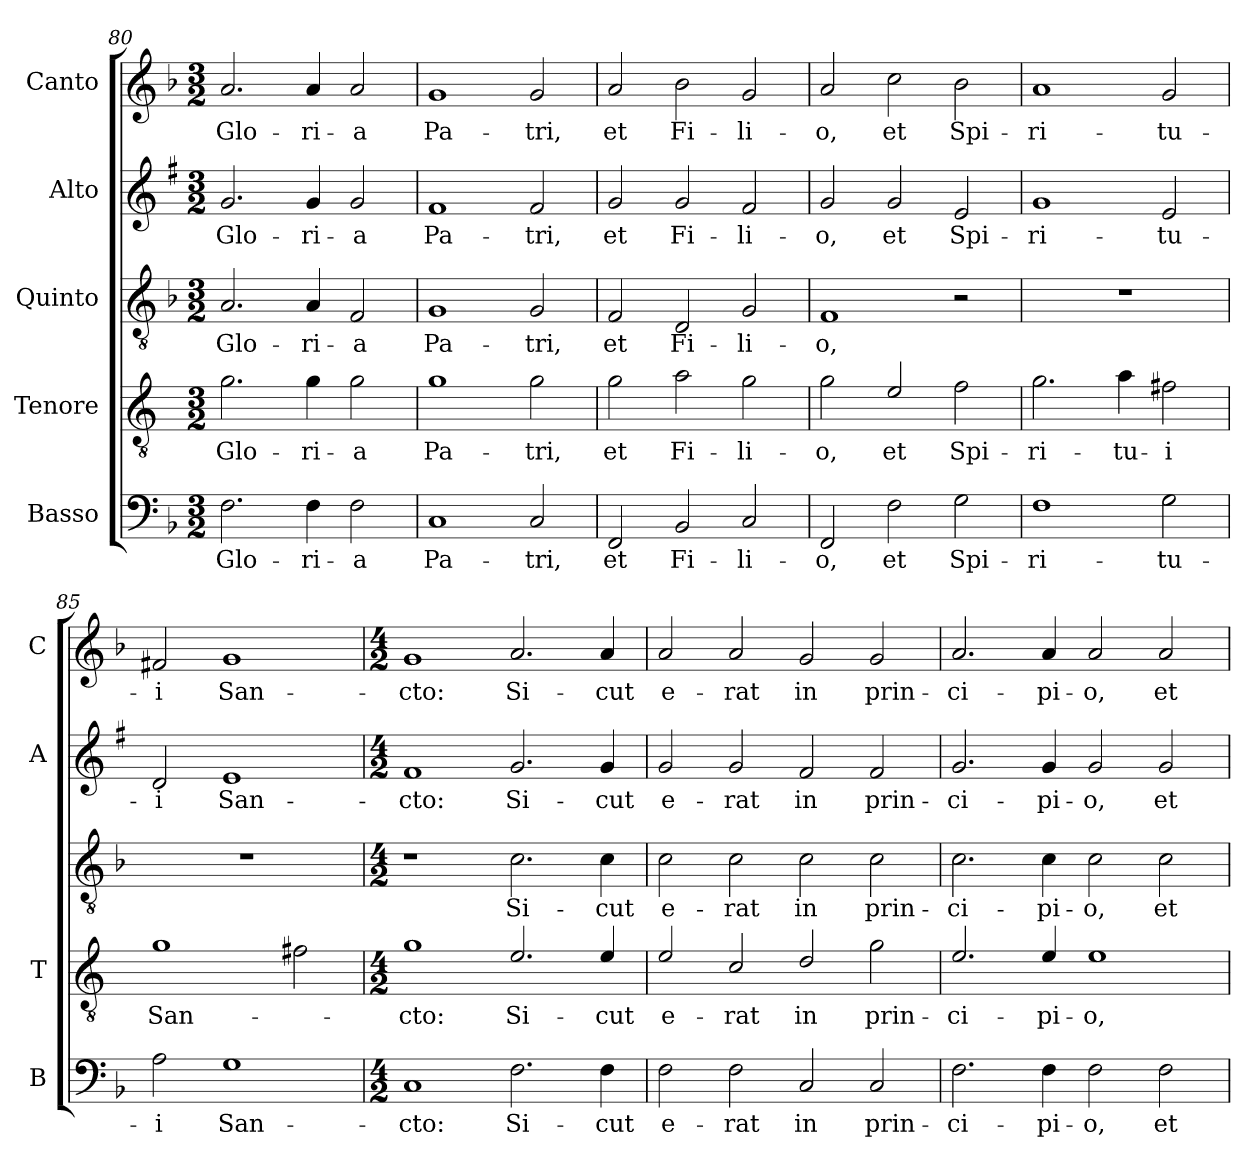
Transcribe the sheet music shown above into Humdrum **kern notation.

**kern	**text	**kern	**text	**kern	**text	**kern	**text	**kern	**text
*part5	*part5	*part4	*part4	*part3	*part3	*part2	*part2	*part1	*part1
*staff5	*staff5	*staff4	*staff4	*staff3	*staff3	*staff2	*staff2	*staff1	*staff1
*I"Basso	*	*I"Tenore	*	*I"Quinto	*	*I"Alto	*	*I"Canto	*
*I'B	*	*I'T	*	*	*	*I'A	*	*I'C	*
!!LO:LB:g=z
*clefF4	*	*clefGv2	*	*clefGv2	*	*clefG2	*	*clefG2	*
*	*	*ITrd4c7	*	*	*	*ITrd1c2	*	*	*
*k[b-]	*	*k[b-]	*	*k[b-]	*	*k[b-]	*	*k[b-]	*
*F:	*	*F:	*	*F:	*	*F:	*	*F:	*
*M3/2	*	*M3/2	*	*M3/2	*	*M3/2	*	*M3/2	*
=80	=80	=80	=80	=80	=80	=80	=80	=80	=80
!	!LO:LY:b	!	!LO:LY:b	!	!LO:LY:b	!	!LO:LY:b	!	!LO:LY:b
2.F\	Glo-	2.c\	Glo-	2.A/	Glo-	2.f/	Glo-	2.a/	Glo-
!	!LO:LY:b	!	!LO:LY:b	!	!LO:LY:b	!	!LO:LY:b	!	!LO:LY:b
4F\	-ri-	4c\	-ri-	4A/	-ri-	4f/	-ri-	4a/	-ri-
!	!LO:LY:b	!	!LO:LY:b	!	!LO:LY:b	!	!LO:LY:b	!	!LO:LY:b
2F\	-a	2c\	-a	2F/	-a	2f/	-a	2a/	-a
=81	=81	=81	=81	=81	=81	=81	=81	=81	=81
!	!LO:LY:b	!	!LO:LY:b	!	!LO:LY:b	!	!LO:LY:b	!	!LO:LY:b
1C	Pa-	1c	Pa-	1G	Pa-	1e	Pa-	1g	Pa-
!	!LO:LY:b	!	!LO:LY:b	!	!LO:LY:b	!	!LO:LY:b	!	!LO:LY:b
2C/	-tri,	2c\	-tri,	2G/	-tri,	2e/	-tri,	2g/	-tri,
=82	=82	=82	=82	=82	=82	=82	=82	=82	=82
!	!LO:LY:b	!	!LO:LY:b	!	!LO:LY:b	!	!LO:LY:b	!	!LO:LY:b
2FF/	et	2c\	et	2F/	et	2f/	et	2a/	et
!	!LO:LY:b	!	!LO:LY:b	!	!LO:LY:b	!	!LO:LY:b	!	!LO:LY:b
2BB-/	Fi-	2d\	Fi-	2D/	Fi-	2f/	Fi-	2b-\	Fi-
!	!LO:LY:b	!	!LO:LY:b	!	!LO:LY:b	!	!LO:LY:b	!	!LO:LY:b
2C/	-li-	2c\	-li-	2G/	-li-	2e/	-li-	2g/	-li-
=83	=83	=83	=83	=83	=83	=83	=83	=83	=83
!	!LO:LY:b	!	!LO:LY:b	!	!LO:LY:b	!	!LO:LY:b	!	!LO:LY:b
2FF/	-o,	2c\	-o,	1F	-o,	2f/	-o,	2a/	-o,
!	!LO:LY:b	!	!LO:LY:b	!	!	!	!LO:LY:b	!	!LO:LY:b
2F\	et	2A/	et	.	.	2f/	et	2cc\	et
!	!LO:LY:b	!	!LO:LY:b	!	!	!	!LO:LY:b	!	!LO:LY:b
2G\	Spi-	2B-\	Spi-	2r	.	2d/	Spi-	2b-\	Spi-
=84	=84	=84	=84	=84	=84	=84	=84	=84	=84
!	!LO:LY:b	!	!LO:LY:b	!	!	!	!LO:LY:b	!	!LO:LY:b
1F	-ri-	2.c\	-ri-	1.r	.	1f	-ri-	1a	-ri-
!	!	!	!LO:LY:b	!	!	!	!	!	!
.	.	4d\	-tu-	.	.	.	.	.	.
!	!LO:LY:b	!	!LO:LY:b	!	!	!	!LO:LY:b	!	!LO:LY:b
2G\	-tu-	2Bn\	-i	.	.	2d/	-tu-	2g/	-tu-
=85	=85	=85	=85	=85	=85	=85	=85	=85	=85
!	!LO:LY:b	!	!LO:LY:b	!	!	!	!LO:LY:b	!	!LO:LY:b
2A\	-i	1c	San-	1.r	.	2c/	-i	2f#X/	-i
!	!LO:LY:b	!	!	!	!	!	!LO:LY:b	!	!LO:LY:b
1G	San-	.	.	.	.	1d	San-	1g	San-
.	.	2Bn\	.	.	.	.	.	.	.
!!LO:LB:g=z
=86	=86	=86	=86	=86	=86	=86	=86	=86	=86
*M4/2	*	*M4/2	*	*M4/2	*	*M4/2	*	*M4/2	*
!	!LO:LY:b	!	!LO:LY:b	!	!	!	!LO:LY:b	!	!LO:LY:b
1C	-cto:	1c	-cto:	1r	.	1e	-cto:	1g	-cto:
!	!LO:LY:b	!	!LO:LY:b	!	!LO:LY:b	!	!LO:LY:b	!	!LO:LY:b
2.F\	Si-	2.A/	Si-	2.c\	Si-	2.f/	Si-	2.a/	Si-
!	!LO:LY:b	!	!LO:LY:b	!	!LO:LY:b	!	!LO:LY:b	!	!LO:LY:b
4F\	-cut	4A/	-cut	4c\	-cut	4f/	-cut	4a/	-cut
=87	=87	=87	=87	=87	=87	=87	=87	=87	=87
!	!LO:LY:b	!	!LO:LY:b	!	!LO:LY:b	!	!LO:LY:b	!	!LO:LY:b
2F\	e-	2A/	e-	2c\	e-	2f/	e-	2a/	e-
!	!LO:LY:b	!	!LO:LY:b	!	!LO:LY:b	!	!LO:LY:b	!	!LO:LY:b
2F\	-rat	2F/	-rat	2c\	-rat	2f/	-rat	2a/	-rat
!	!LO:LY:b	!	!LO:LY:b	!	!LO:LY:b	!	!LO:LY:b	!	!LO:LY:b
2C/	in	2G/	in	2c\	in	2e/	in	2g/	in
!	!LO:LY:b	!	!LO:LY:b	!	!LO:LY:b	!	!LO:LY:b	!	!LO:LY:b
2C/	prin-	2c\	prin-	2c\	prin-	2e/	prin-	2g/	prin-
=88	=88	=88	=88	=88	=88	=88	=88	=88	=88
!	!LO:LY:b	!	!LO:LY:b	!	!LO:LY:b	!	!LO:LY:b	!	!LO:LY:b
2.F\	-ci-	2.A/	-ci-	2.c\	-ci-	2.f/	-ci-	2.a/	-ci-
!	!LO:LY:b	!	!LO:LY:b	!	!LO:LY:b	!	!LO:LY:b	!	!LO:LY:b
4F\	-pi-	4A/	-pi-	4c\	-pi-	4f/	-pi-	4a/	-pi-
!	!LO:LY:b	!	!LO:LY:b	!	!LO:LY:b	!	!LO:LY:b	!	!LO:LY:b
2F\	-o,	1A	-o,	2c\	-o,	2f/	-o,	2a/	-o,
!	!LO:LY:b	!	!	!	!LO:LY:b	!	!LO:LY:b	!	!LO:LY:b
2F\	et	.	.	2c\	et	2f/	et	2a/	et
=	=	=	=	=	=	=	=	=	=
*-	*-	*-	*-	*-	*-	*-	*-	*-	*-
